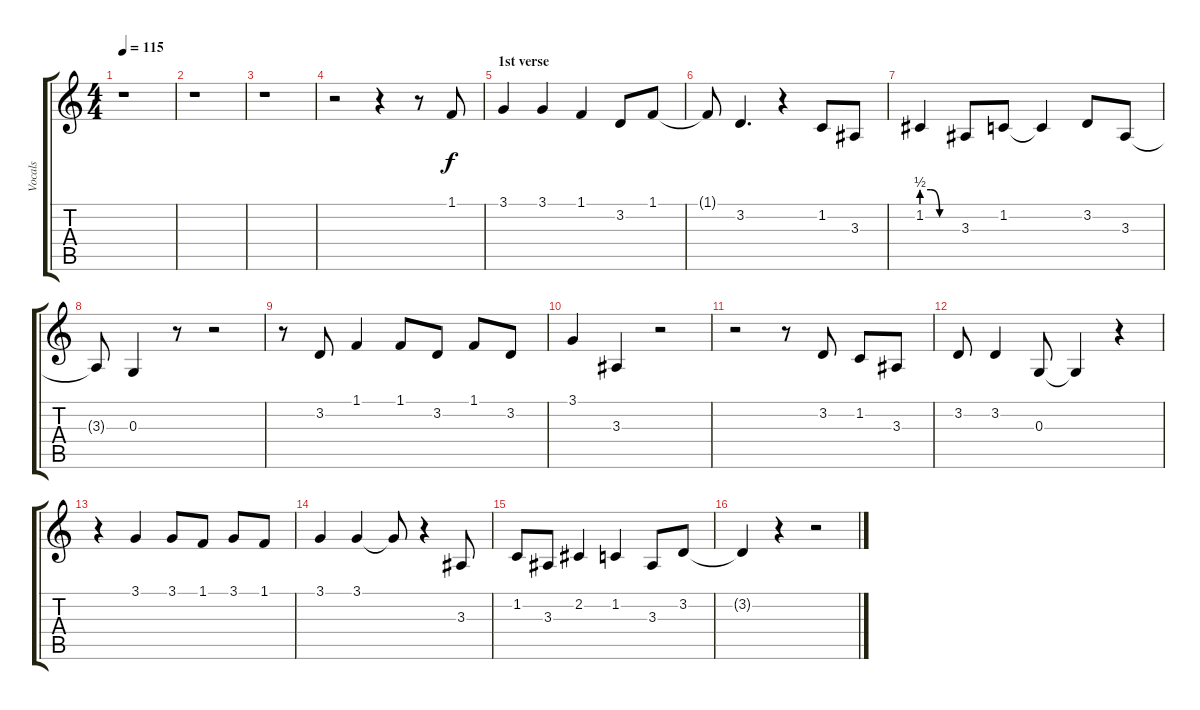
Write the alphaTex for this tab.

\track ("Vocals" "Vocals") {instrument lead2sawtooth}
\staff {score tabs}
\tuning (E4 B3 G3 D3 A2 E2) {hide}
\ts (4 4)
\tempo 115
\clef g2
\ks c
r.1{dy f} |
r.1 |
r.1 |
r.2 r.4 r.8 1.1.8 |
\section ("" "1st verse")
3.1.4 3.1.4 1.1.4 3.2.8 1.1.8 |
1.1{t}.8 3.2.4{d} r.4 1.2.8 3.3.8 |
1.2{be (custom 0 2 15 2 30 0 60 0)}.4 3.3.8 1.2.8 1.2{t}.4 3.2.8 3.3.8 |
3.3{t}.8 0.3.4 r.8 r.2 |
r.8 3.2.8 1.1.4 1.1.8 3.2.8 1.1.8 3.2.8 |
3.1.4 3.3.4 r.2 |
r.2 r.8 3.2.8 1.2.8 3.3.8 |
3.2.8 3.2.4 0.3.8 0.3{t}.4 r.4 |
r.4 3.1.4 3.1.8 1.1.8 3.1.8 1.1.8 |
3.1.4 3.1.4 3.1{t}.8 r.4 3.3.8 |
1.2.8 3.3.8 2.2.4 1.2.4 3.3.8 3.2.8 |
3.2{t}.4 r.4 r.2
